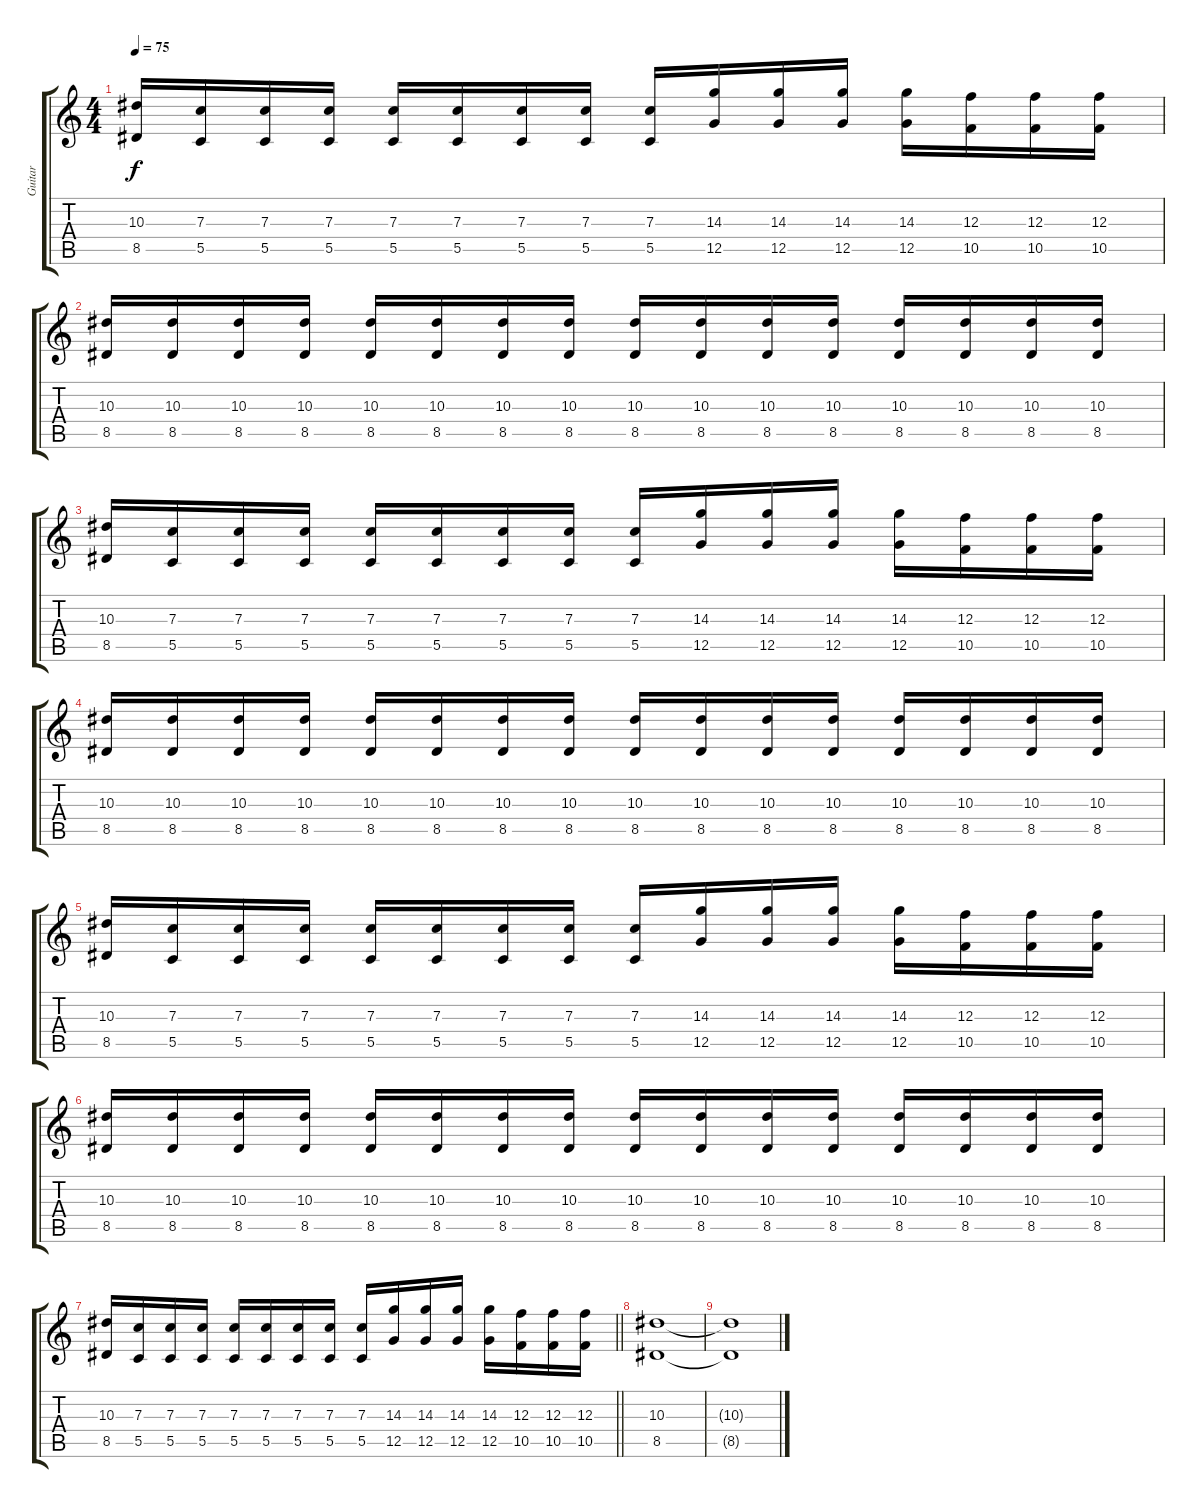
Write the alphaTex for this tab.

\track ("Guitar" "Guitar") {instrument distortionguitar}
\staff {score tabs}
\tuning (D4 A3 F3 C3 G2 C2) {hide}
\ts (4 4)
\tempo 75
\clef g2
\ks c
(10.3 8.5).16{dy f} (7.3 5.5).16 (7.3 5.5).16 (7.3 5.5).16 (7.3 5.5).16 (7.3 5.5).16 (7.3 5.5).16 (7.3 5.5).16 (7.3 5.5).16 (14.3 12.5).16 (14.3 12.5).16 (14.3 12.5).16 (14.3 12.5).16 (12.3 10.5).16 (12.3 10.5).16 (12.3 10.5).16 |
(10.3 8.5).16 (10.3 8.5).16 (10.3 8.5).16 (10.3 8.5).16 (10.3 8.5).16 (10.3 8.5).16 (10.3 8.5).16 (10.3 8.5).16 (10.3 8.5).16 (10.3 8.5).16 (10.3 8.5).16 (10.3 8.5).16 (10.3 8.5).16 (10.3 8.5).16 (10.3 8.5).16 (10.3 8.5).16 |
(10.3 8.5).16 (7.3 5.5).16 (7.3 5.5).16 (7.3 5.5).16 (7.3 5.5).16 (7.3 5.5).16 (7.3 5.5).16 (7.3 5.5).16 (7.3 5.5).16 (14.3 12.5).16 (14.3 12.5).16 (14.3 12.5).16 (14.3 12.5).16 (12.3 10.5).16 (12.3 10.5).16 (12.3 10.5).16 |
(10.3 8.5).16 (10.3 8.5).16 (10.3 8.5).16 (10.3 8.5).16 (10.3 8.5).16 (10.3 8.5).16 (10.3 8.5).16 (10.3 8.5).16 (10.3 8.5).16 (10.3 8.5).16 (10.3 8.5).16 (10.3 8.5).16 (10.3 8.5).16 (10.3 8.5).16 (10.3 8.5).16 (10.3 8.5).16 |
(10.3 8.5).16 (7.3 5.5).16 (7.3 5.5).16 (7.3 5.5).16 (7.3 5.5).16 (7.3 5.5).16 (7.3 5.5).16 (7.3 5.5).16 (7.3 5.5).16 (14.3 12.5).16 (14.3 12.5).16 (14.3 12.5).16 (14.3 12.5).16 (12.3 10.5).16 (12.3 10.5).16 (12.3 10.5).16 |
(10.3 8.5).16 (10.3 8.5).16 (10.3 8.5).16 (10.3 8.5).16 (10.3 8.5).16 (10.3 8.5).16 (10.3 8.5).16 (10.3 8.5).16 (10.3 8.5).16 (10.3 8.5).16 (10.3 8.5).16 (10.3 8.5).16 (10.3 8.5).16 (10.3 8.5).16 (10.3 8.5).16 (10.3 8.5).16 |
\barLineRight lightlight
(10.3 8.5).16 (7.3 5.5).16 (7.3 5.5).16 (7.3 5.5).16 (7.3 5.5).16 (7.3 5.5).16 (7.3 5.5).16 (7.3 5.5).16 (7.3 5.5).16 (14.3 12.5).16 (14.3 12.5).16 (14.3 12.5).16 (14.3 12.5).16 (12.3 10.5).16 (12.3 10.5).16 (12.3 10.5).16 |
\section ("" "")
(10.3 8.5).1 |
(10.3{t} 8.5{t}).1{volume 0}
